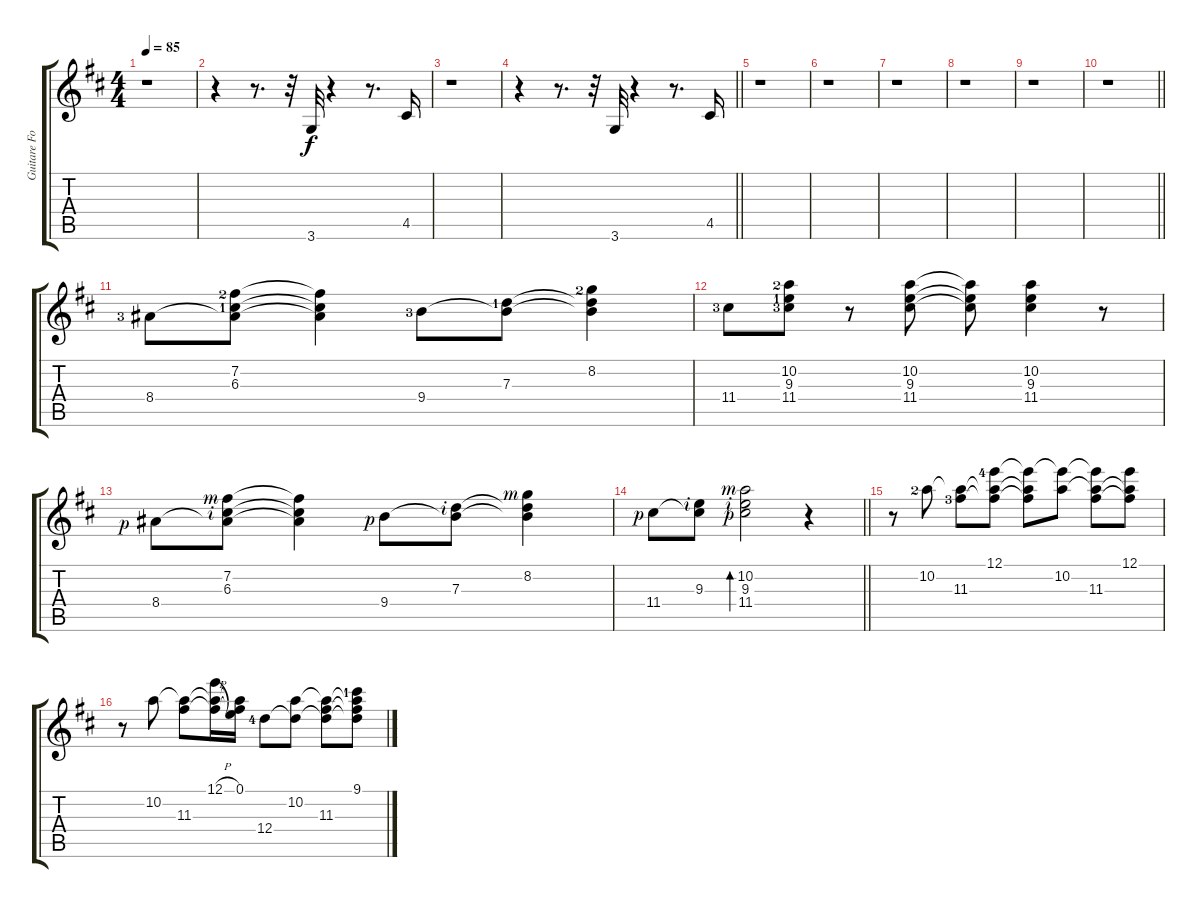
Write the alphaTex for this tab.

\track ("Guitare Folk" "Guitare Fo") {instrument acousticguitarsteel}
\staff {score tabs}
\tuning (E4 B3 G3 D3 A2 E2) {hide}
\ts (4 4)
\tempo 85
\clef g2
\ks bminor
r.1{dy f instrument guitarfretnoise} |
r.4 r.8{d} r.32 3.6.32 r.4 r.8{d} 4.5.16 |
r.1 |
\barLineRight lightlight
r.4 r.8{d} r.32 3.6.32 r.4 r.8{d} 4.5.16 |
r.1 |
r.1 |
r.1 |
r.1 |
r.1 |
\barLineRight lightlight
r.1 |
8.4{lf 4}.8{instrument acousticguitarsteel} (7.2{lf 3} 6.3{lf 2} 8.4{t}).8 (7.2{t} 6.3{t} 8.4{t}).4 9.4{lf 4}.8 (7.3{lf 2} 9.4{t}).8 (8.2{lf 3} 7.3{t} 9.4{t}).4 |
11.4{lf 4}.8 (10.2{lf 3} 9.3{lf 2} 11.4{lf 4}).8 r.8 (10.2 9.3 11.4).8 (10.2{t} 9.3{t} 11.4{t}).8 (10.2 9.3 11.4).4 r.8 |
8.4{rf 1}.8 (7.2{rf 3} 6.3{rf 2} 8.4{t}).8 (7.2{t} 6.3{t} 8.4{t}).4 9.4{rf 1}.8 (7.3{rf 2} 9.4{t}).8 (8.2{rf 3} 7.3{t} 9.4{t}).4 |
\barLineRight lightlight
11.4{rf 1}.8 (9.3{rf 2} 11.4{t}).8 (10.2{rf 3} 9.3{rf 2} 11.4{rf 1}).2{bd 240} r.4 |
r.8 10.2{lf 3}.8 (10.2{t} 11.3{lf 4}).8 (12.1{lf 5} 10.2{t} 11.3{t}).8 (12.1{t} 10.2{t} 11.3{t}).8 (12.1{t} 10.2).8 (12.1{t} 10.2{t} 11.3).8 (12.1 10.2{t} 11.3{t}).8 |
r.8 10.2.8 (10.2{t} 11.3).8 (12.1{h} 10.2{t} 11.3{t}).16 (0.1 10.2{t} 11.3{t}).16 12.4{lf 5}.8 (10.2 12.4{t}).8 (10.2{t} 11.3 12.4{t}).8 (9.1{lf 2} 10.2{t} 11.3{t} 12.4{t}).8
